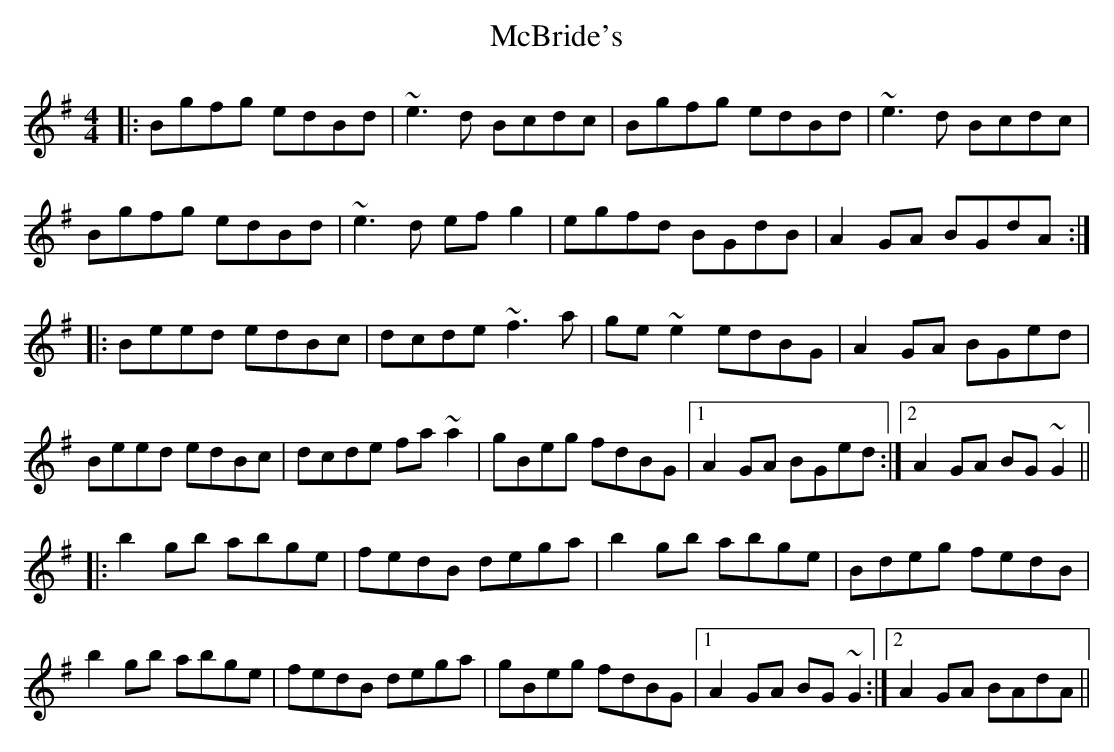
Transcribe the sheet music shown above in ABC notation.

X:1
T: McBride's
M: 4/4
L: 1/8
K: Emin
|:Bgfg edBd|~e3d Bcdc|Bgfg edBd|~e3d Bcdc|
Bgfg edBd|~e3d efg2|egfd BGdB|A2GA BGdA:|
|:Beed edBc|dcde ~f3a|ge~e2 edBG|A2GA BGed|
Beed edBc|dcde fa~a2|gBeg fdBG|1 A2GA BGed:|2 A2GA BG~G2||
|:b2gb abge|fedB dega|b2gb abge|Bdeg fedB|
b2gb abge|fedB dega|gBeg fdBG|1 A2GA BG~G2:|2 A2GA BAdA||
